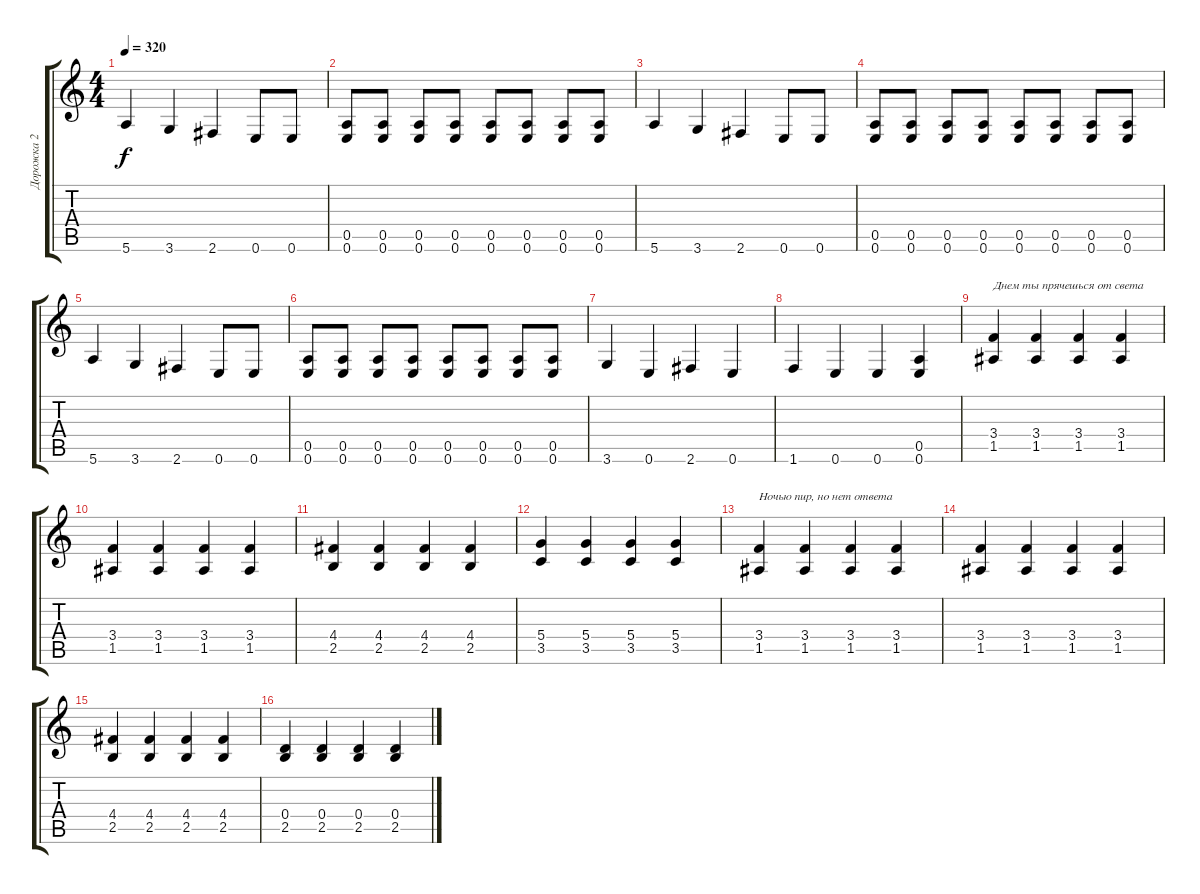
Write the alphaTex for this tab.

\track ("Дорожка 2" "Дорожка 2") {instrument distortionguitar}
\staff {score tabs}
\tuning (E4 B3 G3 D3 A2 E2) {hide}
\ts (4 4)
\tempo 320
\clef g2
\ks c
5.6.4{dy f} 3.6.4 2.6.4 0.6.8 0.6.8 |
(0.5 0.6).8 (0.5 0.6).8 (0.5 0.6).8 (0.5 0.6).8 (0.5 0.6).8 (0.5 0.6).8 (0.5 0.6).8 (0.5 0.6).8 |
5.6.4 3.6.4 2.6.4 0.6.8 0.6.8 |
(0.5 0.6).8 (0.5 0.6).8 (0.5 0.6).8 (0.5 0.6).8 (0.5 0.6).8 (0.5 0.6).8 (0.5 0.6).8 (0.5 0.6).8 |
5.6.4 3.6.4 2.6.4 0.6.8 0.6.8 |
(0.5 0.6).8 (0.5 0.6).8 (0.5 0.6).8 (0.5 0.6).8 (0.5 0.6).8 (0.5 0.6).8 (0.5 0.6).8 (0.5 0.6).8 |
3.6.4 0.6.4 2.6.4 0.6.4 |
1.6.4 0.6.4 0.6.4 (0.5 0.6).4 |
(3.4 1.5).4{txt "Днем ты прячешься от света"} (3.4 1.5).4 (3.4 1.5).4 (3.4 1.5).4 |
(3.4 1.5).4 (3.4 1.5).4 (3.4 1.5).4 (3.4 1.5).4 |
(4.4 2.5).4 (4.4 2.5).4 (4.4 2.5).4 (4.4 2.5).4 |
(5.4 3.5).4 (5.4 3.5).4 (5.4 3.5).4 (5.4 3.5).4 |
(3.4 1.5).4{txt "Ночью пир, но нет ответа"} (3.4 1.5).4 (3.4 1.5).4 (3.4 1.5).4 |
(3.4 1.5).4 (3.4 1.5).4 (3.4 1.5).4 (3.4 1.5).4 |
(4.4 2.5).4 (4.4 2.5).4 (4.4 2.5).4 (4.4 2.5).4 |
(0.4 2.5).4 (0.4 2.5).4 (0.4 2.5).4 (0.4 2.5).4
